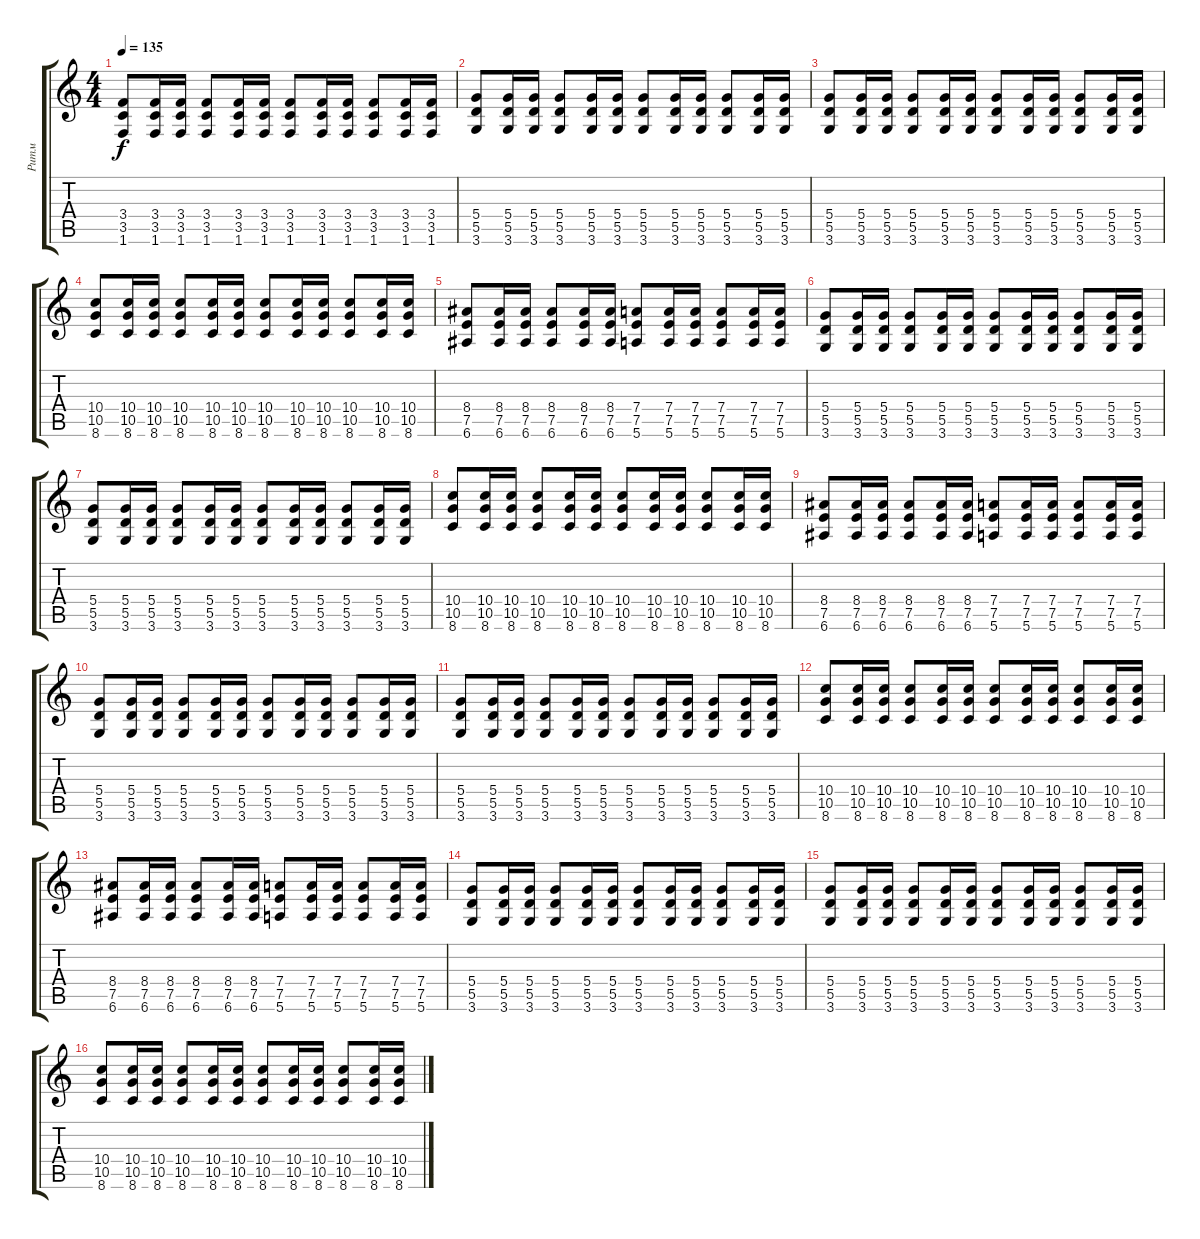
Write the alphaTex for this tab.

\track ("Ритм" "Ритм") {instrument acousticguitarsteel}
\staff {score tabs}
\tuning (E4 B3 G3 D3 A2 E2) {hide}
\ts (4 4)
\tempo 135
\clef g2
\ks c
(3.4 3.5 1.6).8{dy f} (3.4 3.5 1.6).16 (3.4 3.5 1.6).16 (3.4 3.5 1.6).8 (3.4 3.5 1.6).16 (3.4 3.5 1.6).16 (3.4 3.5 1.6).8 (3.4 3.5 1.6).16 (3.4 3.5 1.6).16 (3.4 3.5 1.6).8 (3.4 3.5 1.6).16 (3.4 3.5 1.6).16 |
(5.4 5.5 3.6).8 (5.4 5.5 3.6).16 (5.4 5.5 3.6).16 (5.4 5.5 3.6).8 (5.4 5.5 3.6).16 (5.4 5.5 3.6).16 (5.4 5.5 3.6).8 (5.4 5.5 3.6).16 (5.4 5.5 3.6).16 (5.4 5.5 3.6).8 (5.4 5.5 3.6).16 (5.4 5.5 3.6).16 |
(5.4 5.5 3.6).8 (5.4 5.5 3.6).16 (5.4 5.5 3.6).16 (5.4 5.5 3.6).8 (5.4 5.5 3.6).16 (5.4 5.5 3.6).16 (5.4 5.5 3.6).8 (5.4 5.5 3.6).16 (5.4 5.5 3.6).16 (5.4 5.5 3.6).8 (5.4 5.5 3.6).16 (5.4 5.5 3.6).16 |
(10.4 10.5 8.6).8 (10.4 10.5 8.6).16 (10.4 10.5 8.6).16 (10.4 10.5 8.6).8 (10.4 10.5 8.6).16 (10.4 10.5 8.6).16 (10.4 10.5 8.6).8 (10.4 10.5 8.6).16 (10.4 10.5 8.6).16 (10.4 10.5 8.6).8 (10.4 10.5 8.6).16 (10.4 10.5 8.6).16 |
(8.4 7.5 6.6).8 (8.4 7.5 6.6).16 (8.4 7.5 6.6).16 (8.4 7.5 6.6).8 (8.4 7.5 6.6).16 (8.4 7.5 6.6).16 (7.4 7.5 5.6).8 (7.4 7.5 5.6).16 (7.4 7.5 5.6).16 (7.4 7.5 5.6).8 (7.4 7.5 5.6).16 (7.4 7.5 5.6).16 |
(5.4 5.5 3.6).8 (5.4 5.5 3.6).16 (5.4 5.5 3.6).16 (5.4 5.5 3.6).8 (5.4 5.5 3.6).16 (5.4 5.5 3.6).16 (5.4 5.5 3.6).8 (5.4 5.5 3.6).16 (5.4 5.5 3.6).16 (5.4 5.5 3.6).8 (5.4 5.5 3.6).16 (5.4 5.5 3.6).16 |
(5.4 5.5 3.6).8 (5.4 5.5 3.6).16 (5.4 5.5 3.6).16 (5.4 5.5 3.6).8 (5.4 5.5 3.6).16 (5.4 5.5 3.6).16 (5.4 5.5 3.6).8 (5.4 5.5 3.6).16 (5.4 5.5 3.6).16 (5.4 5.5 3.6).8 (5.4 5.5 3.6).16 (5.4 5.5 3.6).16 |
(10.4 10.5 8.6).8 (10.4 10.5 8.6).16 (10.4 10.5 8.6).16 (10.4 10.5 8.6).8 (10.4 10.5 8.6).16 (10.4 10.5 8.6).16 (10.4 10.5 8.6).8 (10.4 10.5 8.6).16 (10.4 10.5 8.6).16 (10.4 10.5 8.6).8 (10.4 10.5 8.6).16 (10.4 10.5 8.6).16 |
(8.4 7.5 6.6).8 (8.4 7.5 6.6).16 (8.4 7.5 6.6).16 (8.4 7.5 6.6).8 (8.4 7.5 6.6).16 (8.4 7.5 6.6).16 (7.4 7.5 5.6).8 (7.4 7.5 5.6).16 (7.4 7.5 5.6).16 (7.4 7.5 5.6).8 (7.4 7.5 5.6).16 (7.4 7.5 5.6).16 |
(5.4 5.5 3.6).8 (5.4 5.5 3.6).16 (5.4 5.5 3.6).16 (5.4 5.5 3.6).8 (5.4 5.5 3.6).16 (5.4 5.5 3.6).16 (5.4 5.5 3.6).8 (5.4 5.5 3.6).16 (5.4 5.5 3.6).16 (5.4 5.5 3.6).8 (5.4 5.5 3.6).16 (5.4 5.5 3.6).16 |
(5.4 5.5 3.6).8 (5.4 5.5 3.6).16 (5.4 5.5 3.6).16 (5.4 5.5 3.6).8 (5.4 5.5 3.6).16 (5.4 5.5 3.6).16 (5.4 5.5 3.6).8 (5.4 5.5 3.6).16 (5.4 5.5 3.6).16 (5.4 5.5 3.6).8 (5.4 5.5 3.6).16 (5.4 5.5 3.6).16 |
(10.4 10.5 8.6).8 (10.4 10.5 8.6).16 (10.4 10.5 8.6).16 (10.4 10.5 8.6).8 (10.4 10.5 8.6).16 (10.4 10.5 8.6).16 (10.4 10.5 8.6).8 (10.4 10.5 8.6).16 (10.4 10.5 8.6).16 (10.4 10.5 8.6).8 (10.4 10.5 8.6).16 (10.4 10.5 8.6).16 |
(8.4 7.5 6.6).8 (8.4 7.5 6.6).16 (8.4 7.5 6.6).16 (8.4 7.5 6.6).8 (8.4 7.5 6.6).16 (8.4 7.5 6.6).16 (7.4 7.5 5.6).8 (7.4 7.5 5.6).16 (7.4 7.5 5.6).16 (7.4 7.5 5.6).8 (7.4 7.5 5.6).16 (7.4 7.5 5.6).16 |
(5.4 5.5 3.6).8 (5.4 5.5 3.6).16 (5.4 5.5 3.6).16 (5.4 5.5 3.6).8 (5.4 5.5 3.6).16 (5.4 5.5 3.6).16 (5.4 5.5 3.6).8 (5.4 5.5 3.6).16 (5.4 5.5 3.6).16 (5.4 5.5 3.6).8 (5.4 5.5 3.6).16 (5.4 5.5 3.6).16 |
(5.4 5.5 3.6).8 (5.4 5.5 3.6).16 (5.4 5.5 3.6).16 (5.4 5.5 3.6).8 (5.4 5.5 3.6).16 (5.4 5.5 3.6).16 (5.4 5.5 3.6).8 (5.4 5.5 3.6).16 (5.4 5.5 3.6).16 (5.4 5.5 3.6).8 (5.4 5.5 3.6).16 (5.4 5.5 3.6).16 |
(10.4 10.5 8.6).8 (10.4 10.5 8.6).16 (10.4 10.5 8.6).16 (10.4 10.5 8.6).8 (10.4 10.5 8.6).16 (10.4 10.5 8.6).16 (10.4 10.5 8.6).8 (10.4 10.5 8.6).16 (10.4 10.5 8.6).16 (10.4 10.5 8.6).8 (10.4 10.5 8.6).16 (10.4 10.5 8.6).16
